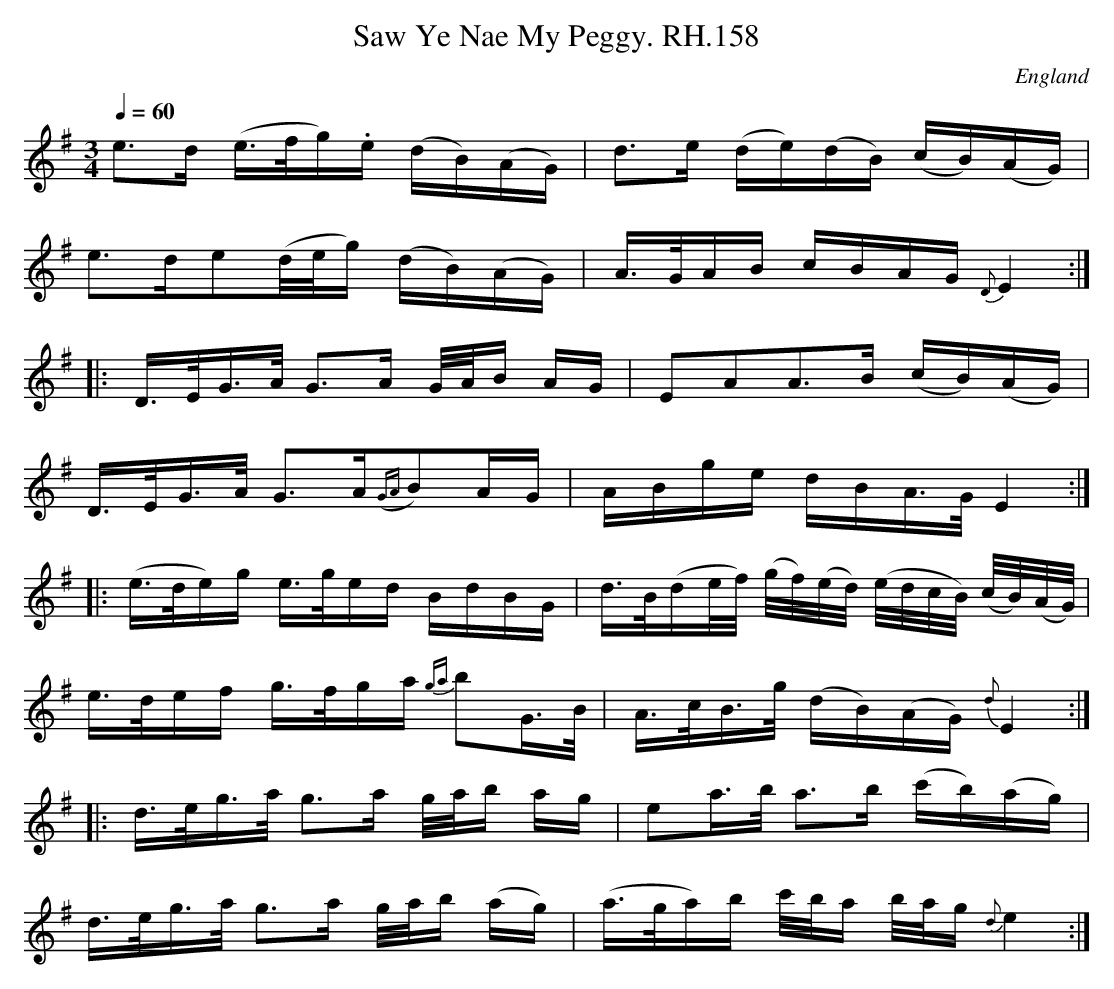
X:1
T:Saw Ye Nae My Peggy. RH.158
O:England
M:3/4
L:1/16
Q:1/4=60
K:E minor
e3d (e>fg).e (dB)(AG)|d3e (de)(dB) (cB)(AG)|!
e3de2(d/e/g) (dB)(AG)|A>GAB cBAG{D}E4:|!
|:D>EG>A G3A G/A/B AG|E2A2A3B (cB)(AG)|!
D>EG>A G3A({GA}B2)AG|ABge dBA>GE4:|!
|:(e>de)g e>ged BdBG|\
d>B(de/f/) (g/f/)(e/d/) (e/d/c/B/) (c/B/)(A/G/)|!
e>def g>fga {ga}b2G>B|A>cB>g (dB)(AG){d}E4:|!
|:d>eg>a g3a g/a/b ag|e2a>b a3b (c'b)(ag)|!
d>eg>a g3a g/a/b (ag)|(a>ga)b c'/b/a b/a/g {d}e4:|
